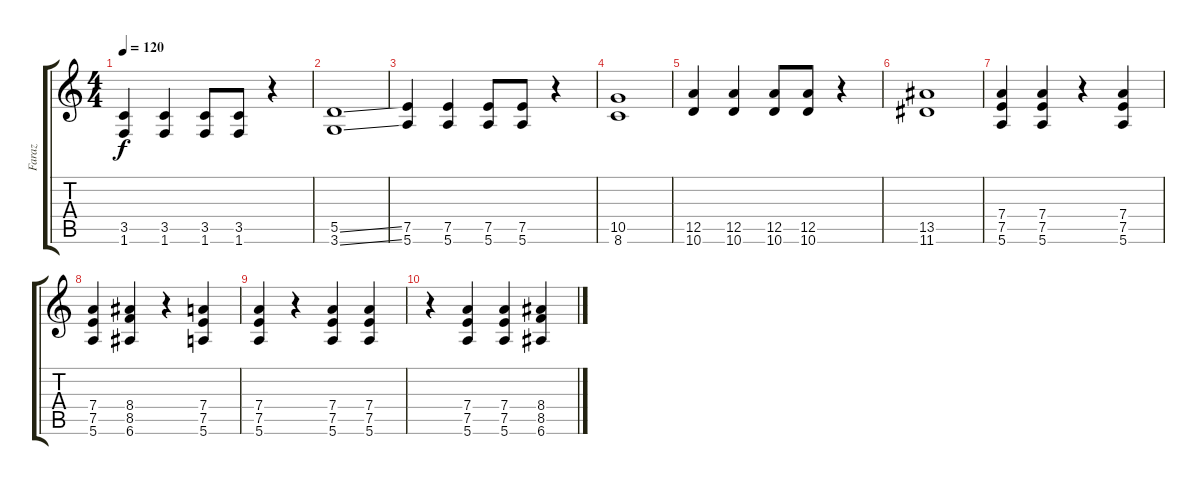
\track ("Faraz" "Faraz") {instrument distortionguitar}
\staff {score tabs}
\tuning (E4 B3 G3 D3 A2 E2) {hide}
\ts (4 4)
\tempo 120
\clef g2
\ks c
(3.5 1.6).4{dy f} (3.5 1.6).4 (3.5 1.6).8 (3.5 1.6).8 r.4 |
(5.5{ss} 3.6{ss}).1 |
(7.5 5.6).4 (7.5 5.6).4 (7.5 5.6).8 (7.5 5.6).8 r.4 |
(10.5 8.6).1 |
(12.5 10.6).4 (12.5 10.6).4 (12.5 10.6).8 (12.5 10.6).8 r.4 |
(13.5 11.6).1 |
(7.4 7.5 5.6).4 (7.4 7.5 5.6).4 r.4 (7.4 7.5 5.6).4 |
(7.4 7.5 5.6).4 (8.4 8.5 6.6).4 r.4 (7.4 7.5 5.6).4 |
(7.4 7.5 5.6).4 r.4 (7.4 7.5 5.6).4 (7.4 7.5 5.6).4 |
r.4 (7.4 7.5 5.6).4 (7.4 7.5 5.6).4 (8.4 8.5 6.6).4
